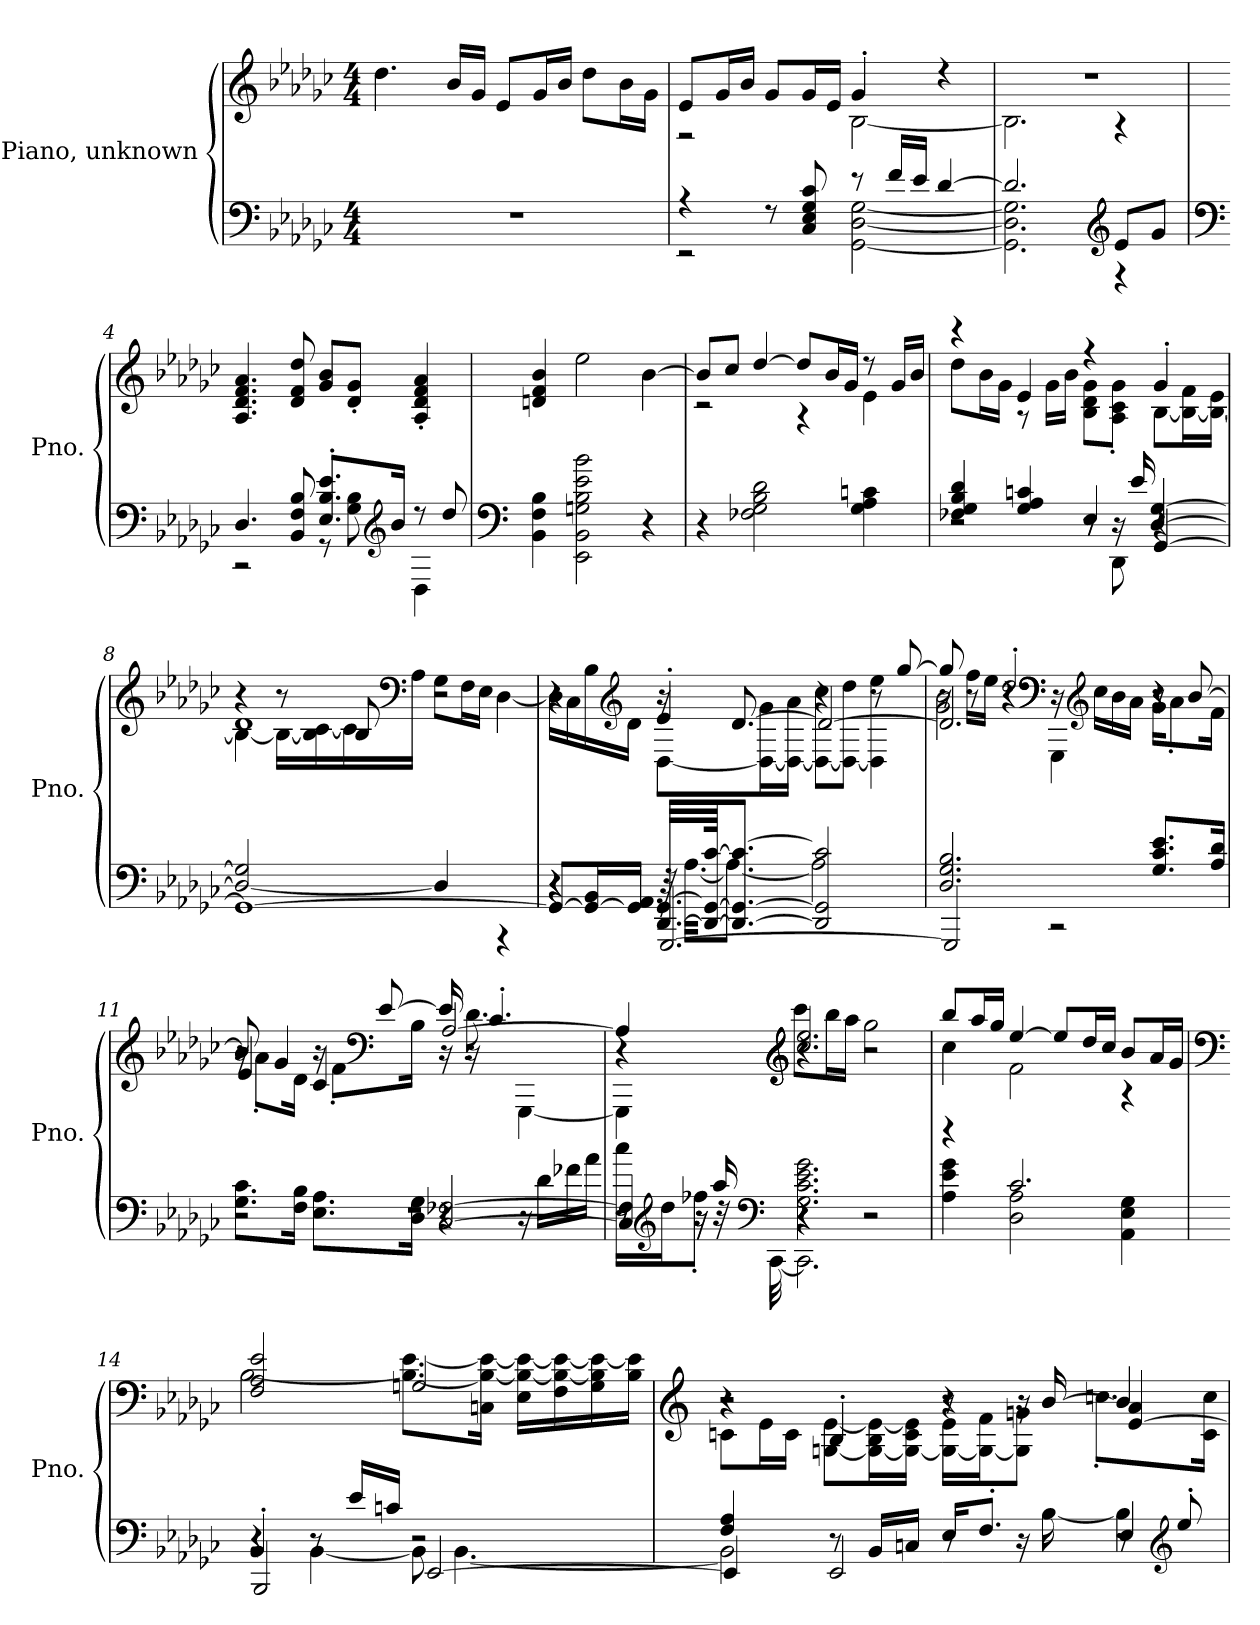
**kern	**kern
*part1	*part1
*staff2	*staff1
*I"Piano, unknown	*
*I'Pno.	*
*clefF4	*clefG2
*k[b-e-a-d-g-c-]	*k[b-e-a-d-g-c-]
*M4/4	*M4/4
*MM120	*MM120
=1	=1
1r	4.dd-\
.	16b-/LL
.	16g-/JJ
.	8e-/L
.	16g-/L
.	16b-/JJ
.	8dd-\L
.	16b-\L
.	16g-\JJ
=2	=2
*^	*^
4r	2r	8e-/L	2r
.	.	16g-/L	.
.	.	16b-/JJ	.
8r	.	8g-/L	.
8C-/ 8E-/ 8G-/ 8c-/	.	16g-/L	.
.	.	16e-/JJ	.
8r	[2GG-\ [2D-\ [2G-\	4g-'/	[2B-\
16f/LL	.	.	.
16e-/JJ	.	.	.
[4d-/	.	4r	.
=3	=3	=3	=3
2.d-/]	2.GG-\] 2.D-\] 2.G-\]	1r	2.B-\]
*clefG2	*	*	*
8e-/L	4r	.	4r
8g-/J	.	.	.
*	*	*v	*v
=4	=4	=4
*clefF4	*	*
4.D-/	2r	4.A-/ 4.d-/ 4.f/ 4.a-/
8BB-/ 8F/ 8B-/	.	8d-/ 8f/ 8dd-/
8.E-/' 8.B-/' 8.e-/'L	8r	8g-/ 8b-/L
.	8G-\ 8B-\	8d-/' 8g-/'J
*clefG2	*	*
16b-/Jk	.	.
8r	4D-\	4A-/' 4d-/' 4f/' 4a-/'
8dd-/	.	.
*v	*v	*
!!LO:LB:g=z
=5	=5
*clefF4	*
4BB-\ 4F\ 4B-\	4dn/ 4f/ 4b-/
2EE-\ 2BB-\ 2Gn\ 2B-\ 2e-\ 2b-\	2ee-\
4r	[4b-\
=6	=6
*	*^
4r	8b-/L]	2r
.	8cc-/J	.
2F-X\ 2G-\ 2B-\ 2d-\	[4dd-/	.
.	8dd-/L]	4r
.	16b-/L	.
.	16g-/JJ	.
4G-\ 4A-\ 4cn\	8r	4e-\
.	16g-/LL	.
.	16b-/JJ	.
=7	=7	=7
*^	*	*
*	*^	*	*
4F-X/ 4G-/ 4B-/ 4d-/	2r	2r	4r	8dd-\L
.	.	.	.	16b-\L
.	.	.	.	16g-\JJ
4G-/ 4A-/ 4cn/	.	.	4e-/	8r
.	.	.	.	16g-\LL
.	.	.	.	16b-\JJ
8r	8r	4E-/	4r	8B-\ 8d-\ 8g-\L
16r	8DD-\	.	.	8A-\' 8c-\' 8g-\'J
16e-/	.	.	.	.
[4GG-/	4r	[4D-/ [4G-/	4g-'/	[8B-\L
.	.	.	.	16B-\_ 16f\L
.	.	.	.	16B-\_ 16e-\JJ
*	*v	*v	*	*
!!LO:LB:g=z
=8	=8	=8	=8
*	*	*	*^
1GG-_	2D-/_ 2G-/]	1d-	4B-\_	4r
.	.	.	16B-\LL_	8r
.	.	.	16B-\] [16c-\	.
.	.	.	16c-\]	8B-/
*	*	*clefF4	*	*
.	.	.	16A-\JJ	.
.	4D-/]	.	8G-\L	2r
.	.	.	16F\L	.
.	.	.	16E-\JJ	.
.	4r	.	[4D-\	.
=9	=9	=9	=9	=9
*	*^	*	*	*
8GG-/L_	4r	4r	4r	16D-\LL]	4r
.	.	.	.	16C-\	.
16GG-/_ 16BB-/L	.	.	.	16B-\	.
*	*	*	*clefG2	*	*
16GG-/] 16AA-/JJ	.	.	.	16d-\JJ	.
[32.DD-/ [32.GG-/LLL	64r	[2.GGG-/	4e-'/	[8D-\L	16r
.	[32.A-\KKL	.	.	.	.
64DD-/_ 64GG-/_ [64c-/JJK	.	.	.	.	.
8.DD-/_ 8.GG-/_ 8.c-/_J	8.A-\J_	.	.	.	[8.d-/
.	.	.	.	16D-\_ 16g-\L	.
.	.	.	.	16D-\_ 16a-\JJ	.
2DD-/] 2GG-/] 2c-/]	2A-\]	.	4r	8D-\_ 8cc-\L	2d-/_
.	.	.	.	8D-\_ 8dd-\J	.
.	.	.	8r	4D-\] 4ee-\	.
.	.	.	[8gg-/	.	.
*	*v	*v	*	*	*
!!LO:LB:g=z
=10	=10	=10	=10	=10
*	*	*	*	*^
2.D-/ 2.G-/ 2.B-/	2GGG-/]	8gg-/]	8r	2.d-/]	2g-\ 2b-\
.	.	8r	16ff\LL	.	.
.	.	.	16ee-\JJ	.	.
.	.	2dd-'/	4r	.	.
*	*	*clefF4	*	*	*
.	2r	.	16r	.	4GGG-\
*	*	*clefG2	*	*	*
.	.	.	16cc-\LL	.	.
.	.	.	16b-\	.	.
.	.	.	16a-\JJ	.	.
8.G-/ 8.c-/ 8.e-/L	.	8r	16g-\KL	4r	4r
.	.	.	8a-'\	.	.
.	.	[8b-/	.	.	.
16A-/ 16d-/Jk	.	.	16f\Jk	.	.
*	*	*	*	*v	*v
=11	=11	=11	=11	=11
*	*^	*	*	*
1r	8.G-\ 8.c-\L	2r	8b-/]	16r	4e-/
.	.	.	.	8a-'\L	.
.	.	.	4g-/	.	.
.	16F\ 16B-\Jk	.	.	16d-\Jk	.
.	8.E-\ 8.A-\L	.	.	16r	4c-/
.	.	.	.	8f'\L	.
*	*	*	*clefF4	*	*
.	.	.	[8e-/	.	.
.	16D-\ 16G-\Jk	.	.	16B-\Jk	.
.	4r	[2C-/ [2F-X/	16e-/]	16r	[2A-/
.	.	.	16r	8.d-'\	.
.	.	.	4.c-'/	.	.
.	16r	.	.	[4GGG-\	.
.	16d-\LL	.	.	.	.
.	16f-X\	.	.	.	.
.	16a-\JJ	.	.	.	.
!!LO:LB:g=z	!!	!!
=12	=12	=12	=12	=12	=12
*	*	*^	*	*	*
8r	16cc-\LL	4C-/] 4F-/]	8r	4r	4GGG-\]	4A-/]
*clefG2	*	*	*	*	*	*
.	16dd-\J	.	.	.	.	.
16r	8ff-X'\J	.	16r	.	.	.
16aa-/	.	.	32r	.	.	.
*clefF4	*	*	*	*	*	*
.	.	.	[32CC-\	.	.	.
*	*	*	*	*clefG2	*	*
4r	2.G-\ 2.c-\ 2.e-\ 2.g-\	4r	2.CC-\]	2.cc-/ 2.ee-/	8ccc-\L	4r
.	.	.	.	.	16bb-\L	.
.	.	.	.	.	16aa-\JJ	.
2r	.	2r	.	.	2gg-\	2r
*	*v	*v	*v	*	*	*
*	*	*	*v	*v
=13	=13	=13	=13
4r	4A-\ 4e-\ 4g-\	8bb-/L	4cc-\
.	.	16aa-/L	.
.	.	16gg-/JJ	.
2.c-/	2D-\ 2A-\	[4ee-/	2f\
.	.	8ee-/L]	.
.	.	16dd-/L	.
.	.	16cc-/JJ	.
.	4AA-\ 4E-\ 4G-\	8b-/L	4r
.	.	16a-/L	.
.	.	16g-/JJ	.
*v	*v	*	*
!!LO:LB:g=z	!!
=14	=14	=14
*	*clefF4	*
*^	*	*
*	*^	*	*
4BB-'/	4r	2BBB-/	2F/ 2A-/ 2e-/	[2B-\
8r	[4BB-\	.	.	.
16e-/LL	.	.	.	.
16cn/JJ	.	.	.	.
2r	8BB-\]	[2EE-/	2Gn/	8.B-\_ [8.e-\L
.	[4.BB-\	.	.	.
.	.	.	.	16Cn\ 16B-\_ 16e-\_Jk
.	.	.	.	16E-\ 16B-\_ 16e-\_LL
.	.	.	.	16F\ 16B-\_ 16e-\_
.	.	.	.	16G\ 16B-\] 16e-\_
.	.	.	.	16B-\ 16e-\]JJ
*	*	*	*v	*v
=15	=15	=15	=15
*	*	*	*clefG2
*	*	*	*^
*	*	*	*	*^
4F/ 4A-/	2BB-\]	4EE-/]	4r	8cn\L	2r
.	.	.	.	16e-\L	.
.	.	.	.	16c\JJ	.
8r	.	2EE-/	4B-'/	[8Gn\ [8e-\L	.
16BB-/LL	.	.	.	16G\_ 16B-\ 16e-\_L	.
16Cn/JJ	.	.	.	16G\_ 16c\ 16e-\]JJ	.
16E-/KL	8r	.	8r	16G\_ 16e-\LL	4r
8.F'/J	.	.	.	16G\_ 16f\J	.
.	16r	.	16r	8G\] 8gn\J	.
.	[16B-\	.	[16b-/	.	.
8r	4B-\]	4E-/	4b-/]	8.ccn'\L	[4e-/ 4a-/
*clefG2	*	*	*	*	*
8ee-'/	.	.	.	.	.
.	.	.	.	16c\ 16cc\Jk	.
*v	*v	*v	*	*	*
*	*v	*v	*v
=	=
*-	*-
